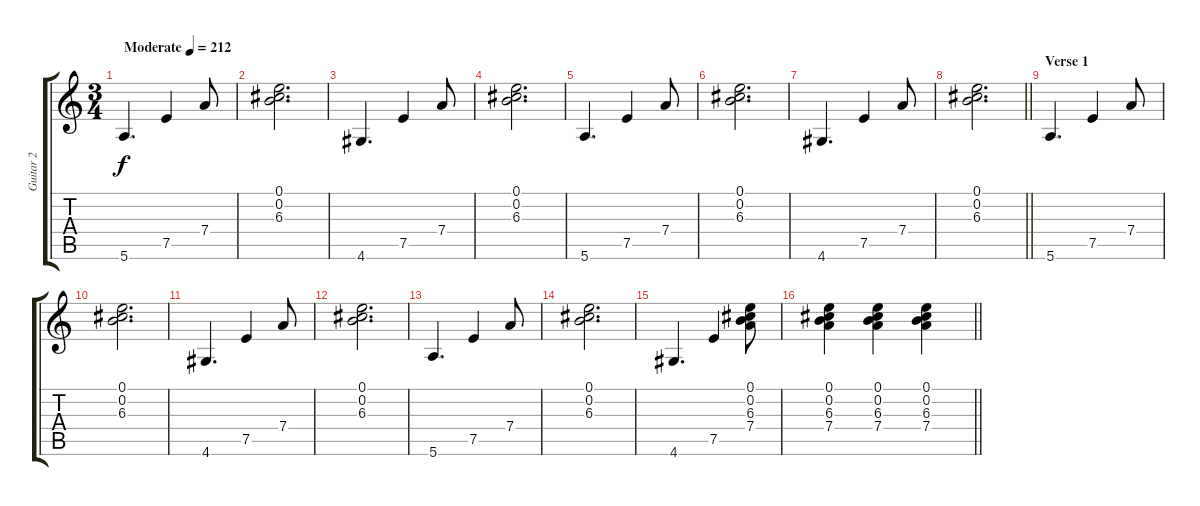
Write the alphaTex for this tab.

\track ("Guitar 2" "Guitar 2") {instrument electricguitarclean}
\staff {score tabs}
\tuning (E4 B3 G3 D3 A2 E2) {hide}
\ts (3 4)
\tempo (212 "Moderate")
\clef g2
\ks c
5.6.4{d dy f instrument electricguitarclean} 7.5.4 7.4.8 |
(0.1 0.2 6.3).2{d} |
4.6.4{d} 7.5.4 7.4.8 |
(0.1 0.2 6.3).2{d} |
5.6.4{d} 7.5.4 7.4.8 |
(0.1 0.2 6.3).2{d} |
4.6.4{d} 7.5.4 7.4.8 |
\barLineRight lightlight
(0.1 0.2 6.3).2{d} |
\section ("" "Verse 1")
5.6.4{d} 7.5.4 7.4.8 |
(0.1 0.2 6.3).2{d} |
4.6.4{d} 7.5.4 7.4.8 |
(0.1 0.2 6.3).2{d} |
5.6.4{d} 7.5.4 7.4.8 |
(0.1 0.2 6.3).2{d} |
4.6.4{d} 7.5.4 (0.1 0.2 6.3 7.4).8 |
\barLineRight lightlight
(0.1 0.2 6.3 7.4).4 (0.1 0.2 6.3 7.4).4 (0.1 0.2 6.3 7.4).4
